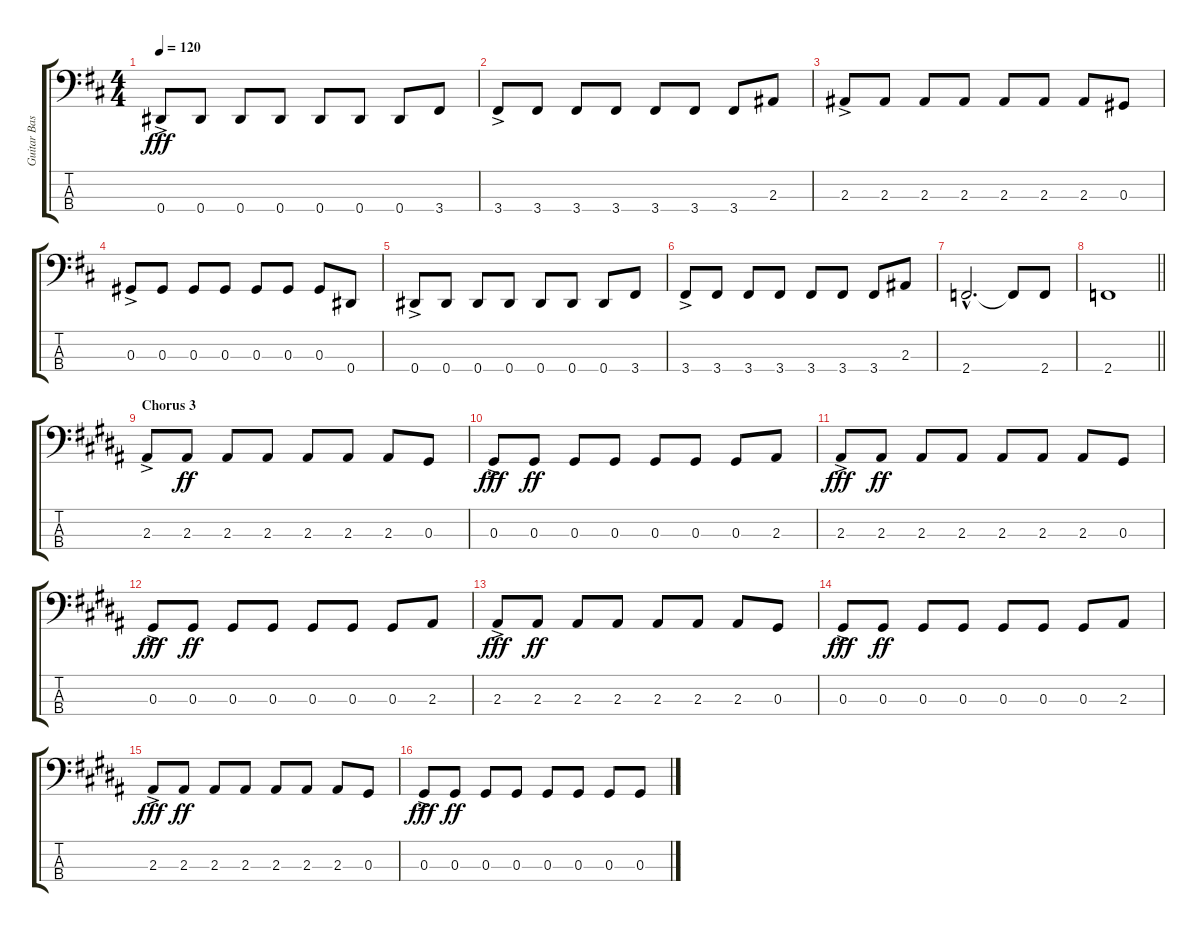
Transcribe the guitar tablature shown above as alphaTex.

\track ("Guitar Bass" "Guitar Bas") {instrument electricbassfinger}
\staff {score tabs}
\tuning (Gb2 Db2 Ab1 Eb1) {hide}
\ts (4 4)
\tempo 120
\clef f4
\ks d
0.4{ac}.8{dy fff} 0.4.8 0.4.8 0.4.8 0.4.8 0.4.8 0.4.8 3.4.8 |
3.4{ac}.8 3.4.8 3.4.8 3.4.8 3.4.8 3.4.8 3.4.8 2.3.8 |
2.3{ac}.8 2.3.8 2.3.8 2.3.8 2.3.8 2.3.8 2.3.8 0.3.8 |
0.3{ac}.8 0.3.8 0.3.8 0.3.8 0.3.8 0.3.8 0.3.8 0.4.8 |
0.4{ac}.8 0.4.8 0.4.8 0.4.8 0.4.8 0.4.8 0.4.8 3.4.8 |
3.4{ac}.8 3.4.8 3.4.8 3.4.8 3.4.8 3.4.8 3.4.8 2.3.8 |
2.4{hac}.2{d} 2.4{t}.8 2.4.8 |
\barLineRight lightlight
2.4.1 |
\section ("" "Chorus 3")
\ks b
2.3{ac}.8 2.3.8{dy ff} 2.3.8 2.3.8 2.3.8 2.3.8 2.3.8 0.3.8 |
0.3{ac}.8{dy fff} 0.3.8{dy ff} 0.3.8 0.3.8 0.3.8 0.3.8 0.3.8 2.3.8 |
2.3{ac}.8{dy fff} 2.3.8{dy ff} 2.3.8 2.3.8 2.3.8 2.3.8 2.3.8 0.3.8 |
0.3{ac}.8{dy fff} 0.3.8{dy ff} 0.3.8 0.3.8 0.3.8 0.3.8 0.3.8 2.3.8 |
2.3{ac}.8{dy fff} 2.3.8{dy ff} 2.3.8 2.3.8 2.3.8 2.3.8 2.3.8 0.3.8 |
0.3{ac}.8{dy fff} 0.3.8{dy ff} 0.3.8 0.3.8 0.3.8 0.3.8 0.3.8 2.3.8 |
2.3{ac}.8{dy fff} 2.3.8{dy ff} 2.3.8 2.3.8 2.3.8 2.3.8 2.3.8 0.3.8 |
0.3{ac}.8{dy fff} 0.3.8{dy ff} 0.3.8 0.3.8 0.3.8 0.3.8 0.3.8 0.3.8
